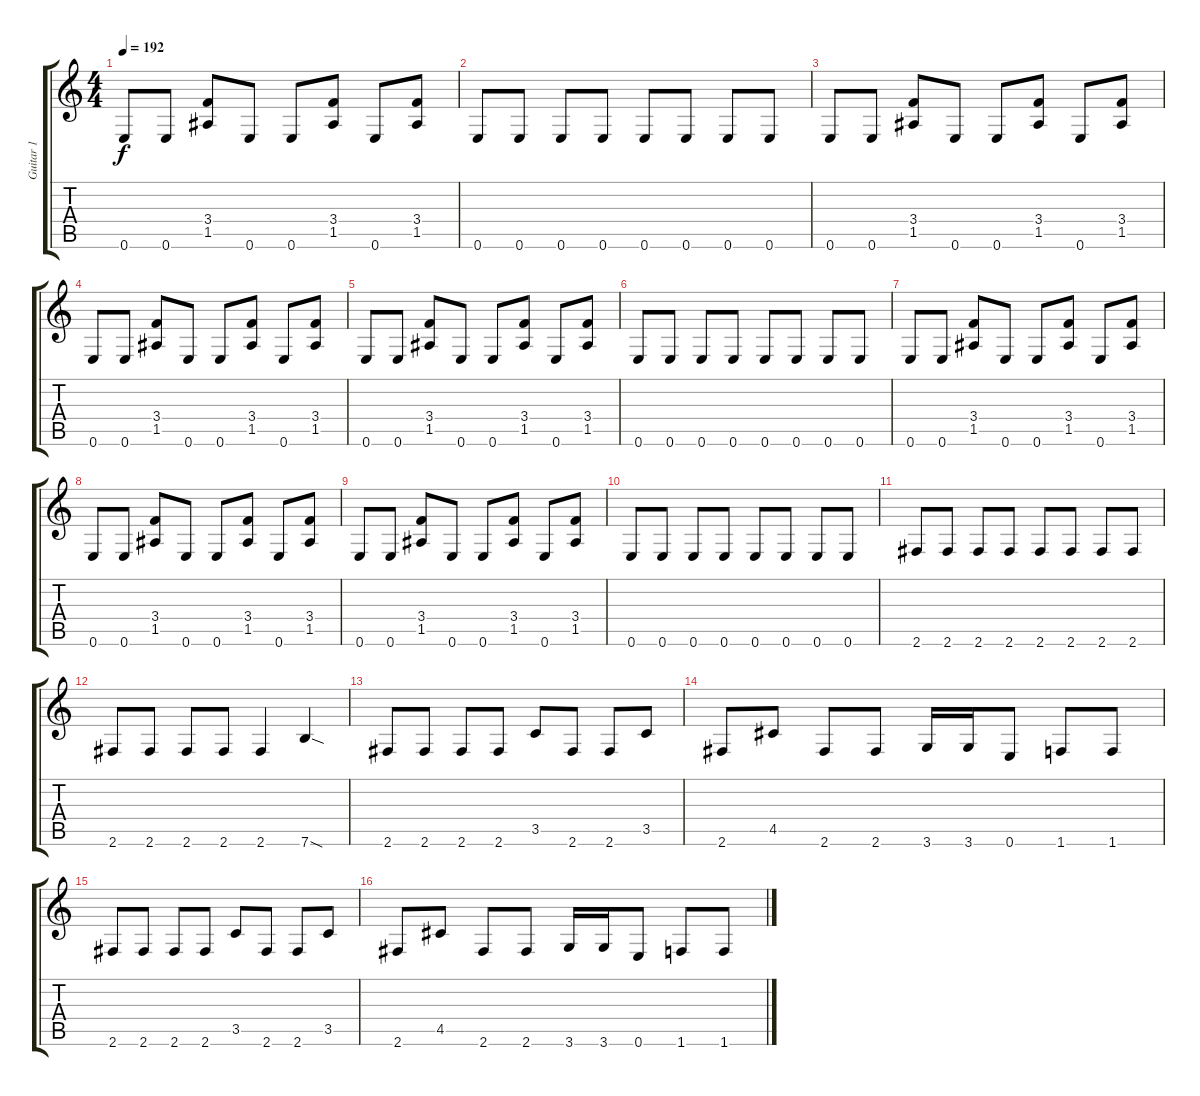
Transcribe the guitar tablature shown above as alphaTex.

\track ("Guitar 1" "Guitar 1") {instrument distortionguitar}
\staff {score tabs}
\tuning (E4 B3 G3 D3 A2 E2) {hide}
\ts (4 4)
\tempo 192
\clef g2
\ks c
0.6.8{dy f} 0.6.8 (3.4 1.5).8 0.6.8 0.6.8 (3.4 1.5).8 0.6.8 (3.4 1.5).8 |
0.6.8 0.6.8 0.6.8 0.6.8 0.6.8 0.6.8 0.6.8 0.6.8 |
0.6.8 0.6.8 (3.4 1.5).8 0.6.8 0.6.8 (3.4 1.5).8 0.6.8 (3.4 1.5).8 |
0.6.8 0.6.8 (3.4 1.5).8 0.6.8 0.6.8 (3.4 1.5).8 0.6.8 (3.4 1.5).8 |
0.6.8 0.6.8 (3.4 1.5).8 0.6.8 0.6.8 (3.4 1.5).8 0.6.8 (3.4 1.5).8 |
0.6.8 0.6.8 0.6.8 0.6.8 0.6.8 0.6.8 0.6.8 0.6.8 |
0.6.8 0.6.8 (3.4 1.5).8 0.6.8 0.6.8 (3.4 1.5).8 0.6.8 (3.4 1.5).8 |
0.6.8 0.6.8 (3.4 1.5).8 0.6.8 0.6.8 (3.4 1.5).8 0.6.8 (3.4 1.5).8 |
0.6.8 0.6.8 (3.4 1.5).8 0.6.8 0.6.8 (3.4 1.5).8 0.6.8 (3.4 1.5).8 |
0.6.8 0.6.8 0.6.8 0.6.8 0.6.8 0.6.8 0.6.8 0.6.8 |
2.6.8 2.6.8 2.6.8 2.6.8 2.6.8 2.6.8 2.6.8 2.6.8 |
2.6.8 2.6.8 2.6.8 2.6.8 2.6.4 7.6{sod}.4 |
2.6.8 2.6.8 2.6.8 2.6.8 3.5.8 2.6.8 2.6.8 3.5.8 |
2.6.8 4.5.8 2.6.8 2.6.8 3.6.16 3.6.16 0.6.8 1.6.8 1.6.8 |
2.6.8 2.6.8 2.6.8 2.6.8 3.5.8 2.6.8 2.6.8 3.5.8 |
2.6.8 4.5.8 2.6.8 2.6.8 3.6.16 3.6.16 0.6.8 1.6.8 1.6.8
